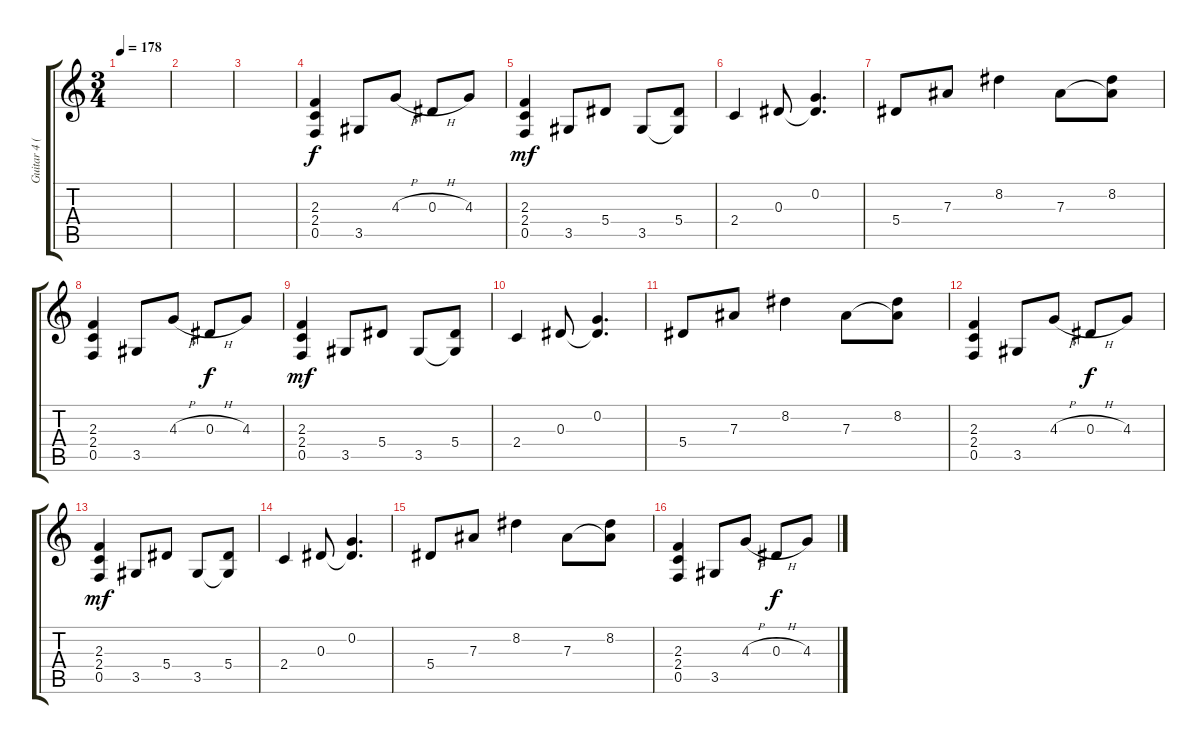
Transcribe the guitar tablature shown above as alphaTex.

\track ("Guitar 4 (Rhytm)" "Guitar 4 (") {instrument distortionguitar}
\staff {score tabs}
\tuning (C4 G3 Eb3 Bb2 F2 C2) {hide}
\ts (3 4)
\tempo 178
\clef g2
\ks c
|
|
|
(2.3 2.4 0.5).4{balance 2} 3.5.8 4.3{h}.8 0.3{h}.8{dy f} 4.3.8 |
(2.3 2.4 0.5).4{dy mf} 3.5.8 5.4.8 3.5.8 (5.4 3.5{t}).8 |
2.4.4 0.3.8 (0.2 0.3{t}).4{d} |
5.4.8 7.3.8 8.2.4 7.3.8 (8.2 7.3{t}).8 |
(2.3 2.4 0.5).4 3.5.8 4.3{h}.8 0.3{h}.8{dy f} 4.3.8 |
(2.3 2.4 0.5).4{dy mf} 3.5.8 5.4.8 3.5.8 (5.4 3.5{t}).8 |
2.4.4 0.3.8 (0.2 0.3{t}).4{d} |
5.4.8 7.3.8 8.2.4 7.3.8 (8.2 7.3{t}).8 |
(2.3 2.4 0.5).4 3.5.8 4.3{h}.8 0.3{h}.8{dy f} 4.3.8 |
(2.3 2.4 0.5).4{dy mf} 3.5.8 5.4.8 3.5.8 (5.4 3.5{t}).8 |
2.4.4 0.3.8 (0.2 0.3{t}).4{d} |
5.4.8 7.3.8 8.2.4 7.3.8 (8.2 7.3{t}).8 |
(2.3 2.4 0.5).4 3.5.8 4.3{h}.8 0.3{h}.8{dy f} 4.3.8
